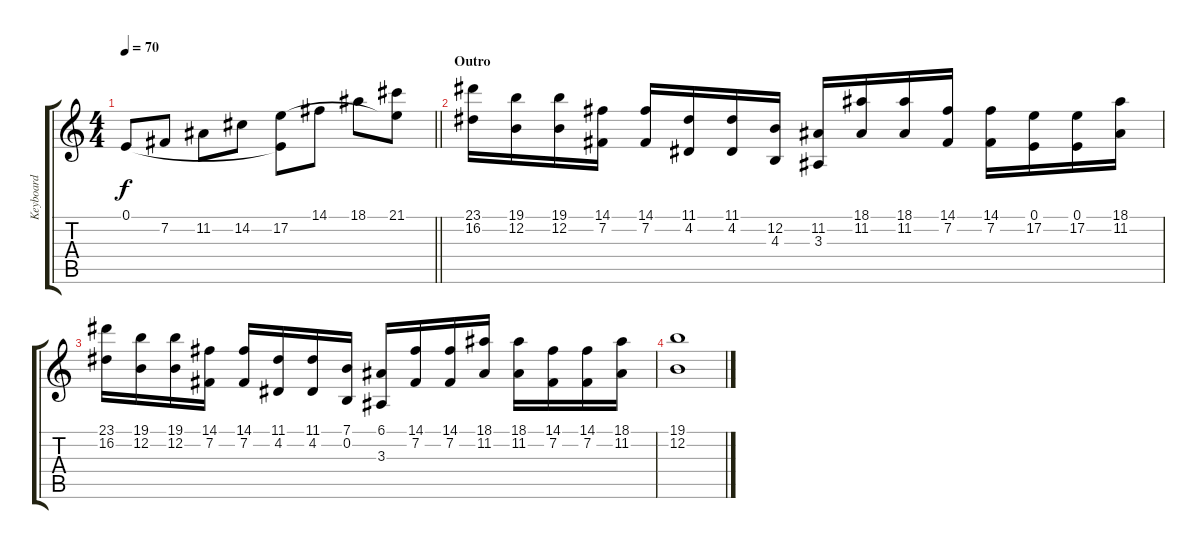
\track ("Keyboard" "Keyboard") {instrument synthstrings1}
\staff {score tabs}
\tuning (E4 B3 G3 D3 A2 E2) {hide}
\ts (4 4)
\tempo 70
\clef g2
\barLineRight lightlight
\ks c
0.1.8{dy f} 7.2.8 11.2.8 14.2.8 (0.1{t} 17.2).8 14.1.8 18.1.8 (21.1 17.2{t}).8 |
\section ("" "Outro")
(23.1 16.2).16 (19.1 12.2).16 (19.1 12.2).16 (14.1 7.2).16 (14.1 7.2).16 (11.1 4.2).16 (11.1 4.2).16 (12.2 4.3).16 (11.2 3.3).16 (18.1 11.2).16 (18.1 11.2).16 (14.1 7.2).16 (14.1 7.2).16 (0.1 17.2).16 (0.1 17.2).16 (18.1 11.2).16 |
(23.1 16.2).16 (19.1 12.2).16 (19.1 12.2).16 (14.1 7.2).16 (14.1 7.2).16 (11.1 4.2).16 (11.1 4.2).16 (7.1 0.2).16 (6.1 3.3).16 (14.1 7.2).16 (14.1 7.2).16 (18.1 11.2).16 (18.1 11.2).16 (14.1 7.2).16 (14.1 7.2).16 (18.1 11.2).16 |
(19.1 12.2).1{volume 0}
